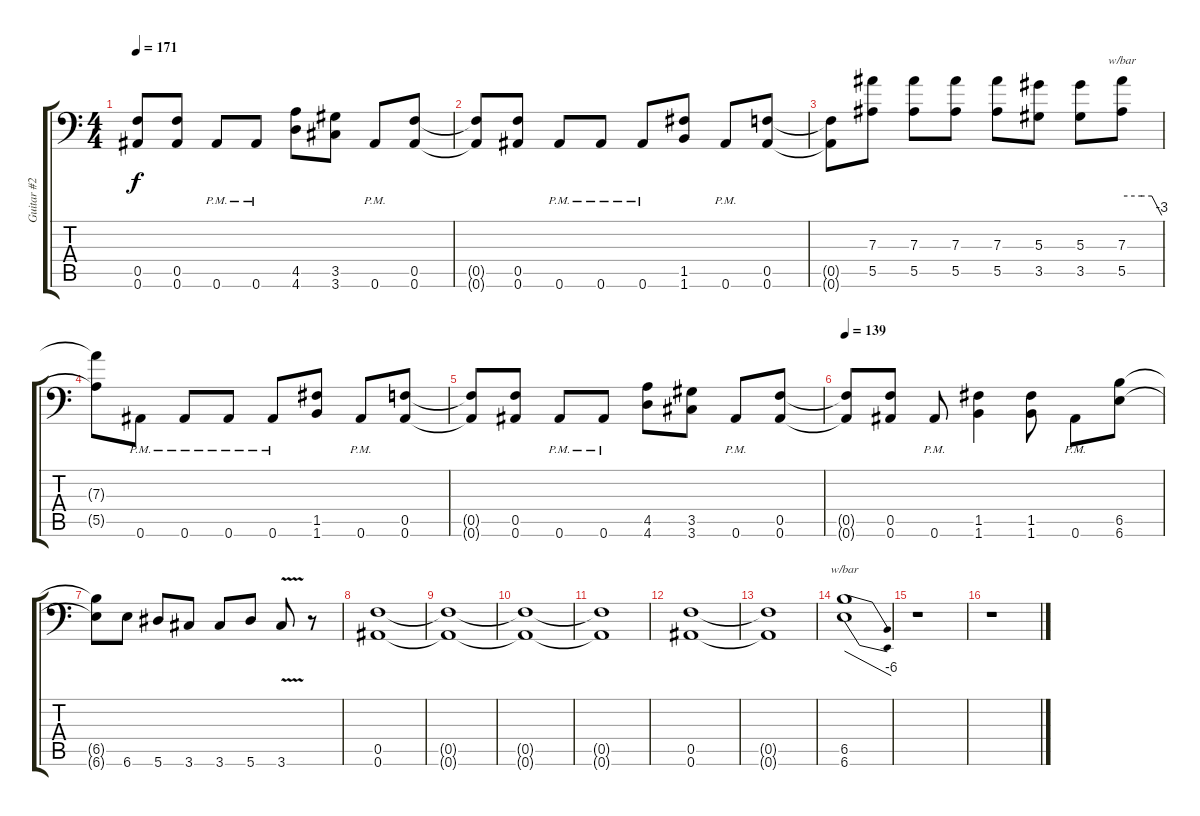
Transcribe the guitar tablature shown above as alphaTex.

\track ("Guitar #2" "Guitar #2") {instrument distortionguitar}
\staff {score tabs}
\tuning (C4 G3 Eb3 Bb2 F2 Bb1) {hide}
\ts (4 4)
\tempo 171
\clef f4
\ks c
(0.5{t} 0.6{t}).8{dy f} (0.5 0.6).8 0.6{pm}.8 0.6{pm}.8 (4.5 4.6).8 (3.5 3.6).8 0.6{pm}.8 (0.5 0.6).8 |
(0.5{t} 0.6{t}).8 (0.5 0.6).8 0.6{pm}.8 0.6{pm}.8 0.6{pm}.8 (1.5 1.6).8 0.6{pm}.8 (0.5 0.6).8 |
(0.5{t} 0.6{t}).8 (7.3 5.5).8 (7.3 5.5).8 (7.3 5.5).8 (7.3 5.5).8 (5.3 3.5).8 (5.3 3.5).8 (7.3 5.5).8{tbe (custom default 0 0 30 0 45 0 60 -12)} |
(7.3{t} 5.5{t}).8 0.6{pm}.8 0.6{pm}.8 0.6{pm}.8 0.6{pm}.8 (1.5 1.6).8 0.6{pm}.8 (0.5 0.6).8 |
(0.5{t} 0.6{t}).8 (0.5 0.6).8 0.6{pm}.8 0.6{pm}.8 (4.5 4.6).8 (3.5 3.6).8 0.6{pm}.8 (0.5 0.6).8 |
\tempo 139
(0.5{t} 0.6{t}).8 (0.5 0.6).8 0.6{pm}.8 (1.5 1.6).4 (1.5 1.6).8 0.6{pm}.8 (6.5 6.6).8 |
(6.5{t} 6.6{t}).8 6.6.8 5.6.8 3.6.8 3.6.8 5.6.8 3.6{v}.8 r.8 |
(0.5 0.6).1 |
(0.5{t} 0.6{t}).1 |
(0.5{t} 0.6{t}).1 |
(0.5{t} 0.6{t}).1 |
(0.5 0.6).1 |
(0.5{t} 0.6{t}).1 |
(6.5 6.6).1{tbe (dive default 0 0 60 -24)} |
r.1 |
r.1
